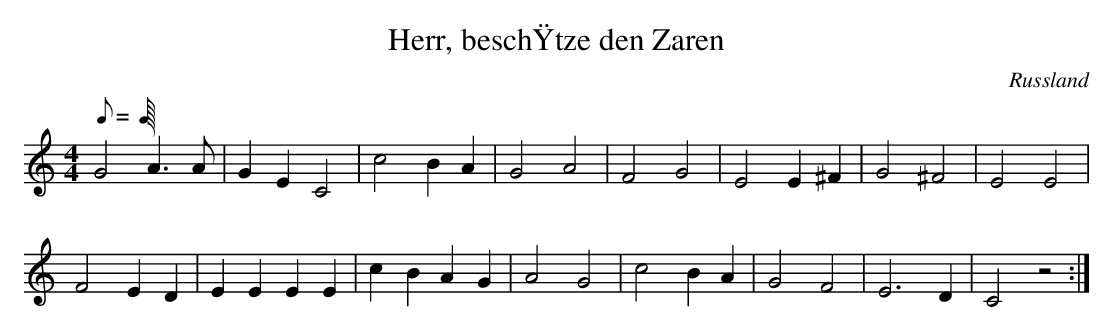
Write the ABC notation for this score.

X:1
T:Herr, beschŸtze den Zaren
L:1/8
M:4/4
Q:C4=60
O:Russland
K:C
G4 A3 A|G2 E2 C4|c4 B2 A2| G4 A4|F4 G4|E4 E2 ^F2|G4 ^F4| E4 E4|
F4 E2 D2|E2 E2 E2 E2|c2 B2 A2 G2|A4 G4|c4 B2 A2| G4 F4|E6 D2|C4 z4:|
